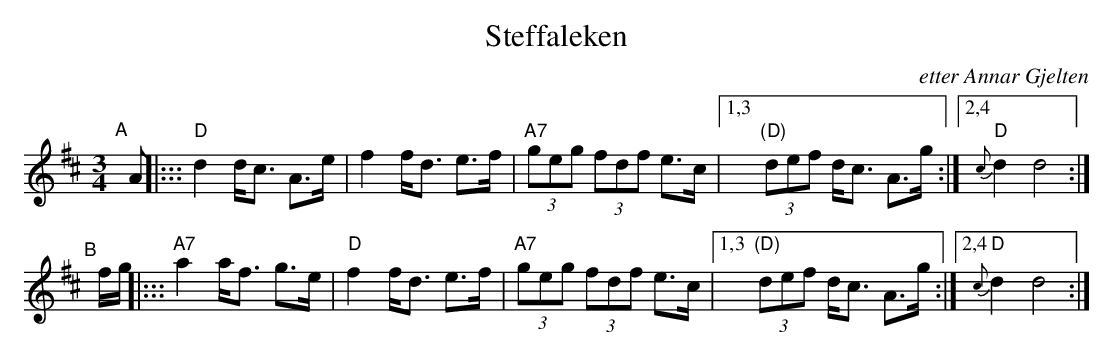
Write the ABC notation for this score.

X:1
T: Steffaleken
O: etter Annar Gjelten
M: 3/4
L: 1/8
K: D
"^A"[|] A \
|::: "D" d2 d<c A>e |    f2 f<d e>f | "A7"(3geg (3fdf e>c |[1,3 "(D)"(3def d<c A>g :|[2,4 "D"{c}d2 d4 :|
"^B"[|] f/g/ \
|::: "A7"a2 a<f g>e | "D"f2 f<d e>f | "A7"(3geg (3fdf e>c |[1,3 "(D)"(3def d<c A>g :|[2,4 "D"{c}d2 d4 :|
